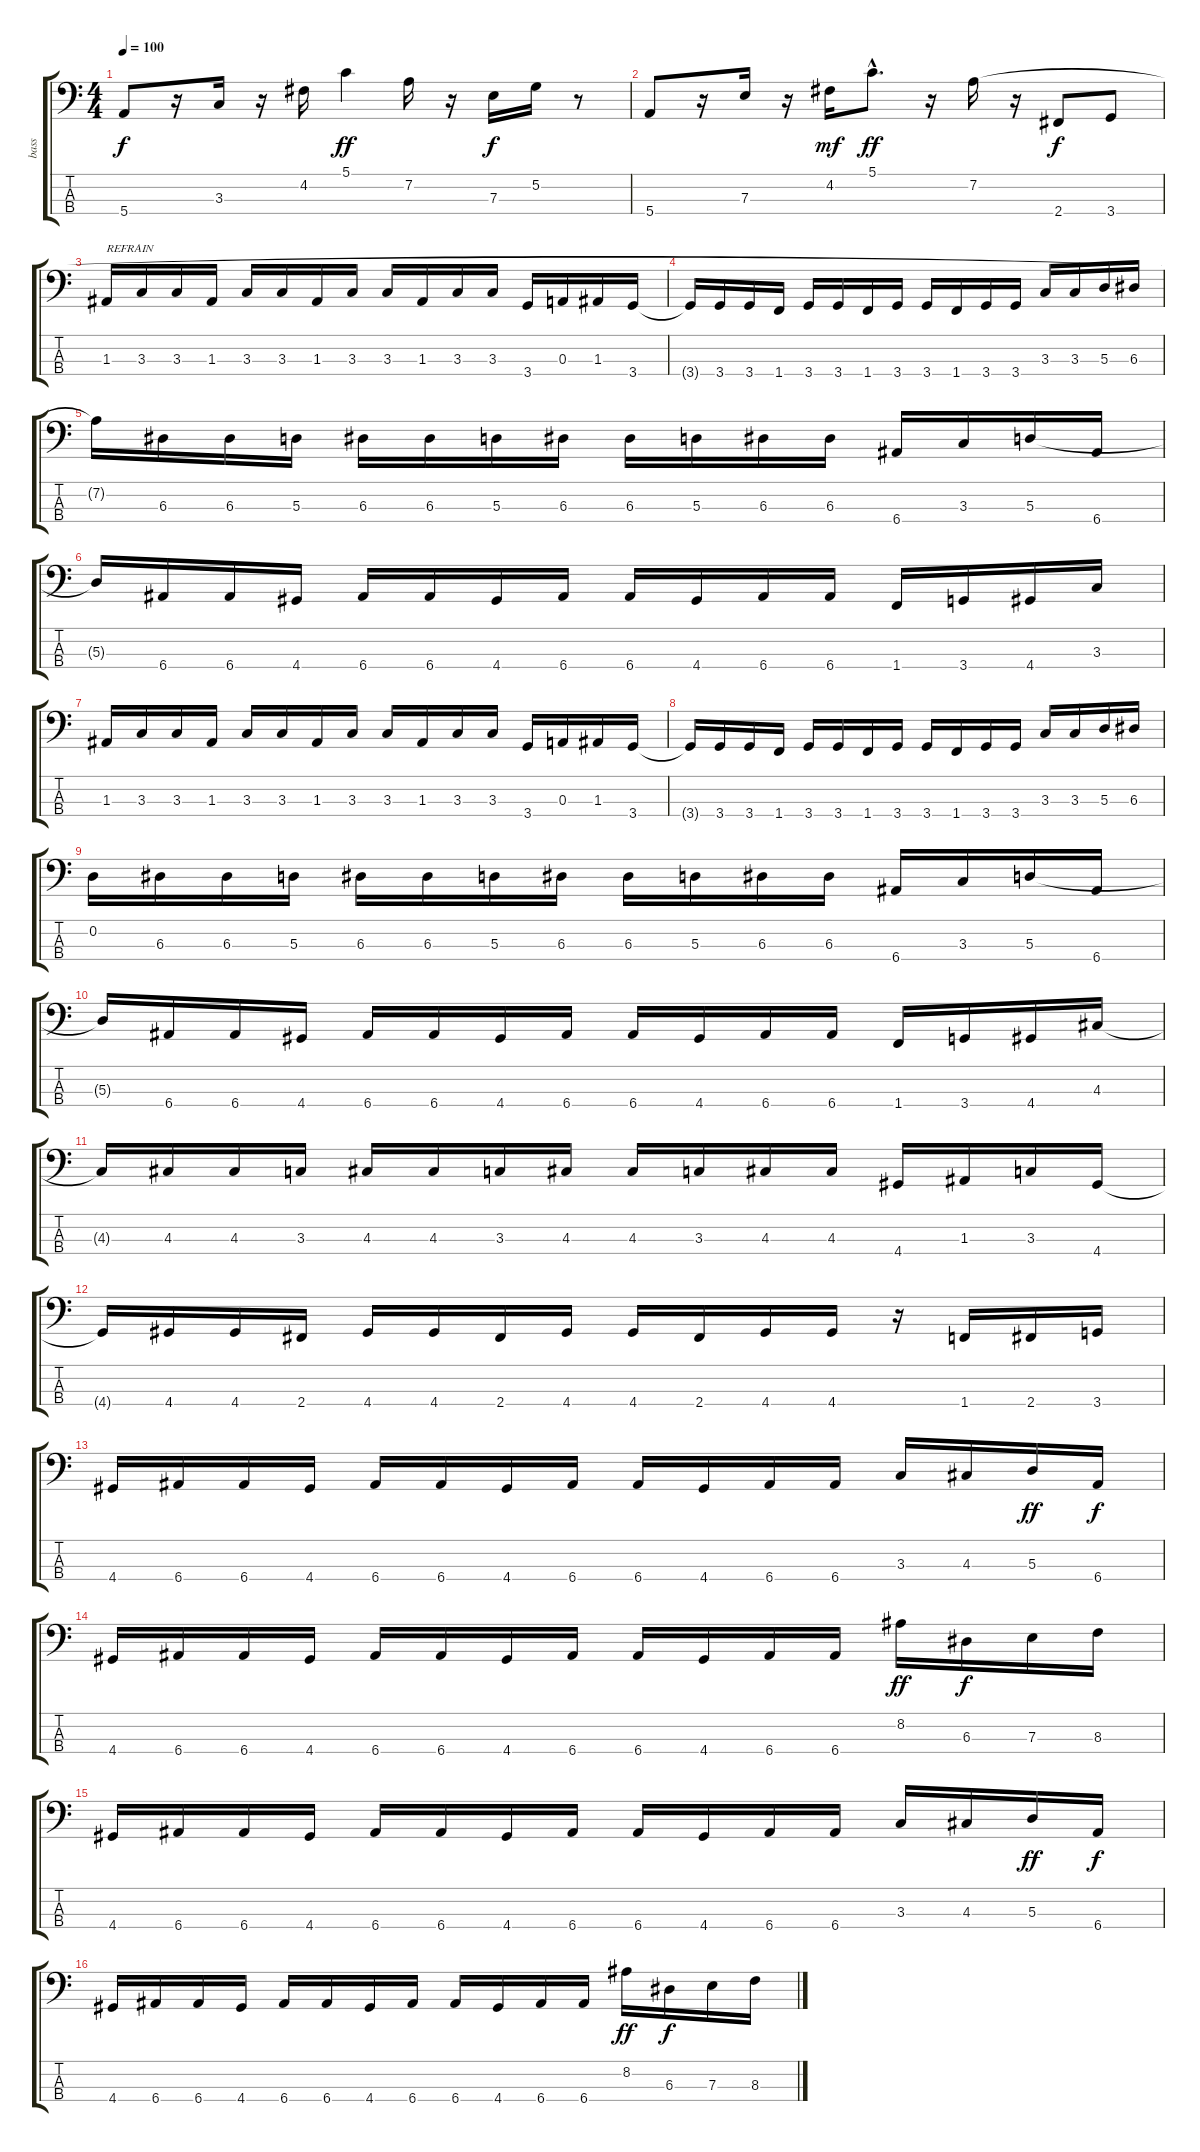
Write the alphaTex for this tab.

\track ("bass" "bass") {instrument electricbassfinger}
\staff {score tabs}
\tuning (G2 D2 A1 E1) {hide}
\ts (4 4)
\tempo 100
\clef f4
\ks c
5.4.8{dy f} r.16 3.3.16 r.16 4.2.16 5.1.4{dy ff} 7.2.16 r.16 7.3.16{dy f} 5.2.16 r.8 |
5.4.8 r.16 7.3.16 r.16 4.2.16{dy mf} 5.1{hac}.8{d dy ff} r.16 7.2.16 r.16 2.4.8{dy f} 3.4.8 |
1.3.16{txt "REFRAIN"} 3.3.16 3.3.16 1.3.16 3.3.16 3.3.16 1.3.16 3.3.16 3.3.16 1.3.16 3.3.16 3.3.16 3.4.16 0.3.16 1.3.16 3.4.16 |
3.4{t}.16 3.4.16 3.4.16 1.4.16 3.4.16 3.4.16 1.4.16 3.4.16 3.4.16 1.4.16 3.4.16 3.4.16 3.3.16 3.3.16 5.3.16 6.3.16 |
7.2{t}.16 6.3.16 6.3.16 5.3.16 6.3.16 6.3.16 5.3.16 6.3.16 6.3.16 5.3.16 6.3.16 6.3.16 6.4.16 3.3.16 5.3.16 6.4.16 |
5.3{t}.16 6.4.16 6.4.16 4.4.16 6.4.16 6.4.16 4.4.16 6.4.16 6.4.16 4.4.16 6.4.16 6.4.16 1.4.16 3.4.16 4.4.16 3.3.16 |
1.3.16 3.3.16 3.3.16 1.3.16 3.3.16 3.3.16 1.3.16 3.3.16 3.3.16 1.3.16 3.3.16 3.3.16 3.4.16 0.3.16 1.3.16 3.4.16 |
3.4{t}.16 3.4.16 3.4.16 1.4.16 3.4.16 3.4.16 1.4.16 3.4.16 3.4.16 1.4.16 3.4.16 3.4.16 3.3.16 3.3.16 5.3.16 6.3.16 |
0.2.16 6.3.16 6.3.16 5.3.16 6.3.16 6.3.16 5.3.16 6.3.16 6.3.16 5.3.16 6.3.16 6.3.16 6.4.16 3.3.16 5.3.16 6.4.16 |
5.3{t}.16 6.4.16 6.4.16 4.4.16 6.4.16 6.4.16 4.4.16 6.4.16 6.4.16 4.4.16 6.4.16 6.4.16 1.4.16 3.4.16 4.4.16 4.3.16 |
4.3{t}.16 4.3.16 4.3.16 3.3.16 4.3.16 4.3.16 3.3.16 4.3.16 4.3.16 3.3.16 4.3.16 4.3.16 4.4.16 1.3.16 3.3.16 4.4.16 |
4.4{t}.16 4.4.16 4.4.16 2.4.16 4.4.16 4.4.16 2.4.16 4.4.16 4.4.16 2.4.16 4.4.16 4.4.16 r.16 1.4.16 2.4.16 3.4.16 |
4.4.16 6.4.16 6.4.16 4.4.16 6.4.16 6.4.16 4.4.16 6.4.16 6.4.16 4.4.16 6.4.16 6.4.16 3.3.16 4.3.16 5.3.16{dy ff} 6.4.16{dy f} |
4.4.16 6.4.16 6.4.16 4.4.16 6.4.16 6.4.16 4.4.16 6.4.16 6.4.16 4.4.16 6.4.16 6.4.16 8.2.16{dy ff} 6.3.16{dy f} 7.3.16 8.3.16 |
4.4.16 6.4.16 6.4.16 4.4.16 6.4.16 6.4.16 4.4.16 6.4.16 6.4.16 4.4.16 6.4.16 6.4.16 3.3.16 4.3.16 5.3.16{dy ff} 6.4.16{dy f} |
4.4.16 6.4.16 6.4.16 4.4.16 6.4.16 6.4.16 4.4.16 6.4.16 6.4.16 4.4.16 6.4.16 6.4.16 8.2.16{dy ff} 6.3.16{dy f} 7.3.16 8.3.16
